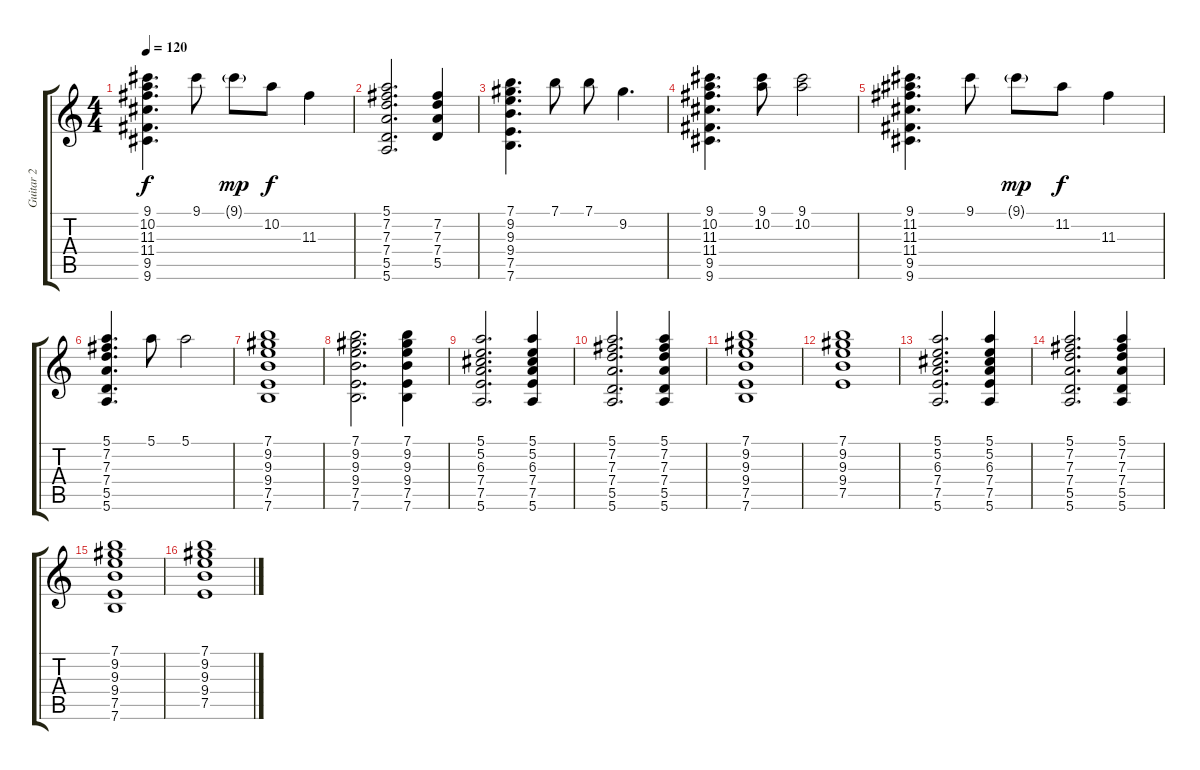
\track ("Guitar 2" "Guitar 2") {instrument electricguitarclean}
\staff {score tabs}
\tuning (E4 B3 G3 D3 A2 E2) {hide}
\ts (4 4)
\tempo 120
\clef g2
\ks c
(9.1 10.2 11.3 11.4 9.5 9.6).4{d dy f instrument electricguitarclean} 9.1.8 9.1{g}.8{dy mp} 10.2.8{dy f} 11.3.4 |
(5.1 7.2 7.3 7.4 5.5 5.6).2{d} (7.2 7.3 7.4 5.5).4 |
(7.1 9.2 9.3 9.4 7.5 7.6).4{d} 7.1.8 7.1.8 9.2.4{d} |
(9.1 10.2 11.3 11.4 9.5 9.6).4{d} (9.1 10.2).8 (9.1 10.2).2 |
(9.1 11.2 11.3 11.4 9.5 9.6).4{d} 9.1.8 9.1{g}.8{dy mp} 11.2.8{dy f} 11.3.4 |
(5.1 7.2 7.3 7.4 5.5 5.6).4{d} 5.1.8 5.1.2 |
(7.1 9.2 9.3 9.4 7.5 7.6).1 |
(7.1 9.2 9.3 9.4 7.5 7.6).2{d} (7.1 9.2 9.3 9.4 7.5 7.6).4 |
(5.1 5.2 6.3 7.4 7.5 5.6).2{d} (5.1 5.2 6.3 7.4 7.5 5.6).4 |
(5.1 7.2 7.3 7.4 5.5 5.6).2{d} (5.1 7.2 7.3 7.4 5.5 5.6).4 |
(7.1 9.2 9.3 9.4 7.5 7.6).1 |
(7.1 9.2 9.3 9.4 7.5).1 |
(5.1 5.2 6.3 7.4 7.5 5.6).2{d} (5.1 5.2 6.3 7.4 7.5 5.6).4 |
(5.1 7.2 7.3 7.4 5.5 5.6).2{d} (5.1 7.2 7.3 7.4 5.5 5.6).4 |
(7.1 9.2 9.3 9.4 7.5 7.6).1 |
(7.1 9.2 9.3 9.4 7.5).1
